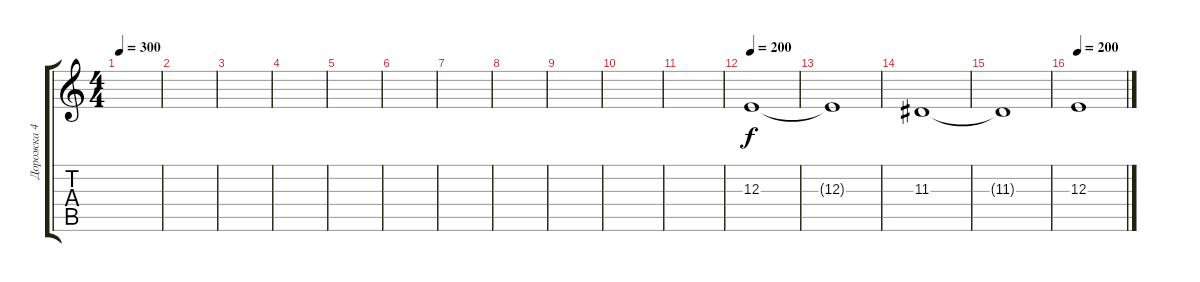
\track ("Дорожка 4" "Дорожка 4") {instrument tremolostrings}
\staff {score tabs}
\tuning (Db4 Ab3 E3 B2 Gb2 Db2) {hide}
\ts (4 4)
\tempo 300
\clef g2
\ks c
|
|
|
|
|
|
|
|
|
|
|
\tempo 200
12.3.1{instrument tremolostrings} |
12.3{t}.1 |
11.3.1 |
11.3{t}.1 |
\tempo 200
12.3.1
